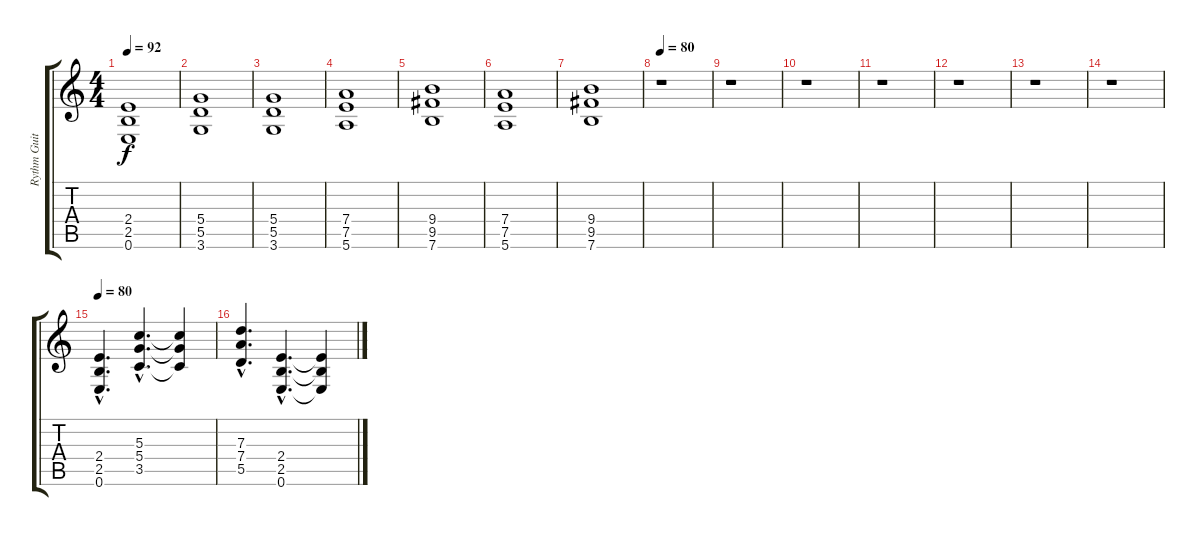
\track ("Rythm Guitar" "Rythm Guit") {instrument distortionguitar}
\staff {score tabs}
\tuning (E4 B3 G3 D3 A2 E2) {hide}
\ts (4 4)
\tempo 92
\clef g2
\ks c
(2.4 2.5 0.6).1{dy f} |
(5.4 5.5 3.6).1 |
(5.4 5.5 3.6).1 |
(7.4 7.5 5.6).1 |
(9.4 9.5 7.6).1 |
(7.4 7.5 5.6).1 |
(9.4 9.5 7.6).1 |
\tempo 80
r.1 |
r.1 |
r.1 |
r.1 |
r.1 |
r.1 |
r.1 |
\tempo 80
(2.4{hac} 2.5{hac} 0.6{hac}).4{d} (5.3{hac} 5.4{hac} 3.5{hac}).4{d} (5.3{t} 5.4{t} 3.5{t}).4 |
(7.3{hac} 7.4{hac} 5.5{hac}).4{d} (2.4{hac} 2.5{hac} 0.6{hac}).4{d} (2.4{t} 2.5{t} 0.6{t}).4
